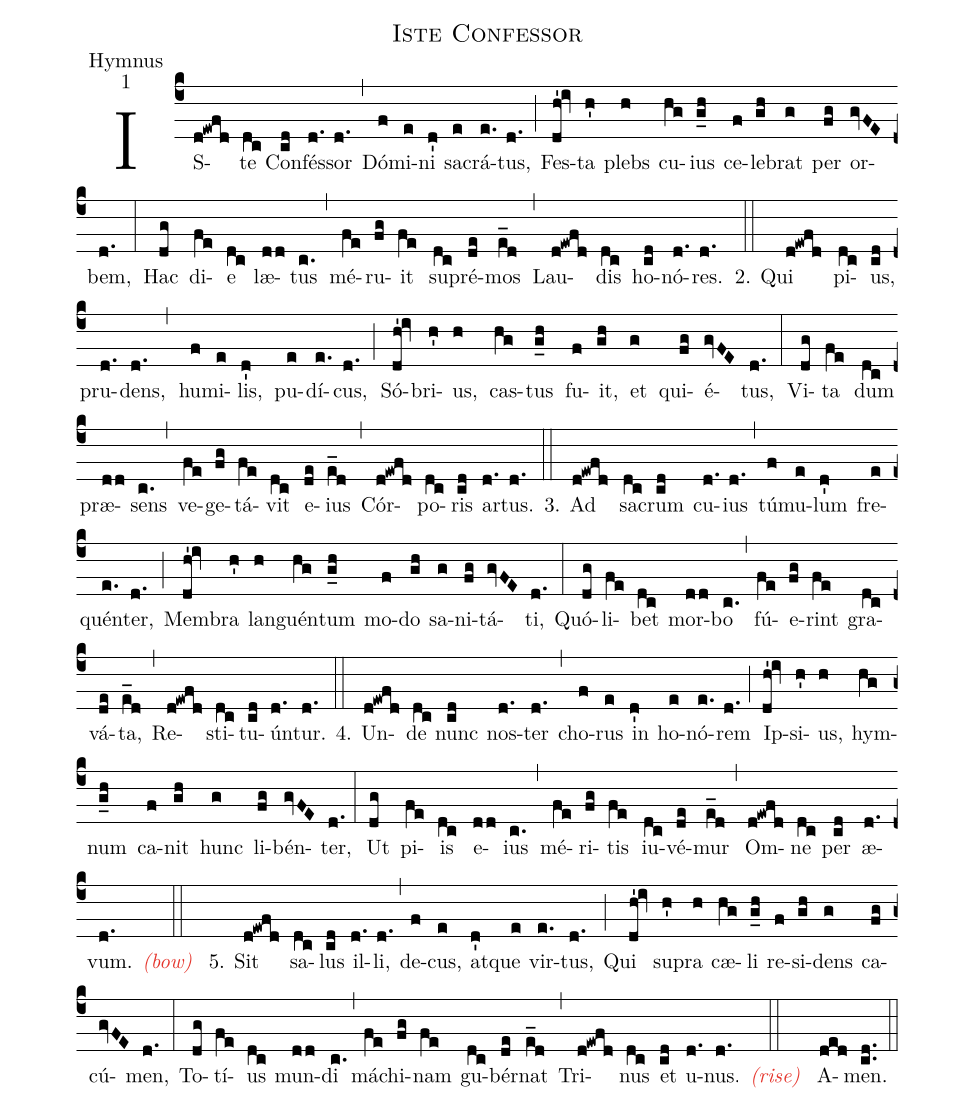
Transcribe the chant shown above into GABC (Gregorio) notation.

name:Iste Confessor;
office-part:Hymnus;
mode:1;
%%
(c4) IS(d!ewfd)te(dc) Con(cd)fés(d.)sor(d.) (,) Dó(f)mi(e)ni(d') sa(e)crá(e.)tus,(d.) (;)
Fes(dh'!iv)ta(h') plebs(h) cu(hg)ius(g_h) ce(f)le(gh)brat(g) per(fg) or(gvFE)bem,(d.) (:)
Hac(dg) di(fe)e(dc) læ(dd)tus(c.) (,) mé(fe)ru(fg)it(fe) su(dc)pré(de)mos(e_d) (,)
Lau(d!ewfd)dis(dc) ho(cd)nó(d.)res.(d.) (::)

2. Qui(d!ewfd) pi(dc)us,(cd) pru(d.)dens,(d.) (,) hu(f)mi(e)lis,(d') pu(e)dí(e.)cus,(d.) (;)
Só(dh'!iv)bri(h')us,(h) cas(hg)tus(g_h) fu(f)it,(gh) et(g) qui(fg)é(gvFE)tus,(d.) (:)
Vi(dg)ta(fe) dum(dc) præ(dd)sens(c.) (,) ve(fe)ge(fg)tá(fe)vit(dc) e(de)ius(e_d) (,)
Cór(d!ewfd)po(dc)ris(cd) ar(d.)tus.(d.) (::)

3. Ad(d!ewfd) sa(dc)crum(cd) cu(d.)ius(d.) (,) tú(f)mu(e)lum(d') fre(e)quén(e.)ter,(d.) (;)
Mem(dh'!iv)bra(h') lan(h)guén(hg)tum(g_h) mo(f)do(gh) sa(g)ni(fg)tá(gvFE)ti,(d.) (:)
Quó(dg)li(fe)bet(dc) mor(dd)bo(c.) (,) fú(fe)e(fg)rint(fe) gra(dc)vá(de)ta,(e_d) (,)
Re(d!ewfd)sti(dc)tu(cd)ún(d.)tur.(d.) (::)

4. Un(d!ewfd)de(dc) nunc(cd) nos(d.)ter(d.) (,) cho(f)rus(e) in(d') ho(e)nó(e.)rem(d.) (;)
Ip(dh'!iv)si(h')us,(h) hym(hg)num(g_h) ca(f)nit(gh) hunc(g) li(fg)bén(gvFE)ter,(d.) (:)
Ut(dg) pi(fe)is(dc) e(dd)ius(c.) (,) mé(fe)ri(fg)tis(fe) iu(dc)vé(de)mur(e_d) (,)
Om(d!ewfd)ne(dc) per(cd) æ(d.)vum.(d.) <c><i><sp>(</sp>bow<sp>)</sp></i></c> (::)

5. Sit(d!ewfd) sa(dc)lus(cd) il(d.)li,(d.) (,) de(f)cus,(e) at(d')que(e) vir(e.)tus,(d.) (;)
Qui(dh'!iv) su(h')pra(h) cæ(hg)li(g_h) re(f)si(gh)dens(g) ca(fg)cú(gvFE)men,(d.) (:)
To(dg)tí(fe)us(dc) mun(dd)di(c.) (,) má(fe)chi(fg)nam(fe) gu(dc)bér(de)nat(e_d) (,)
Tri(d!ewfd)nus(dc) et(cd) u(d.)nus.(d.) <c><i><sp>(</sp>rise<sp>)</sp></i></c> (::)
A(ded)men.(cd..) (::)
